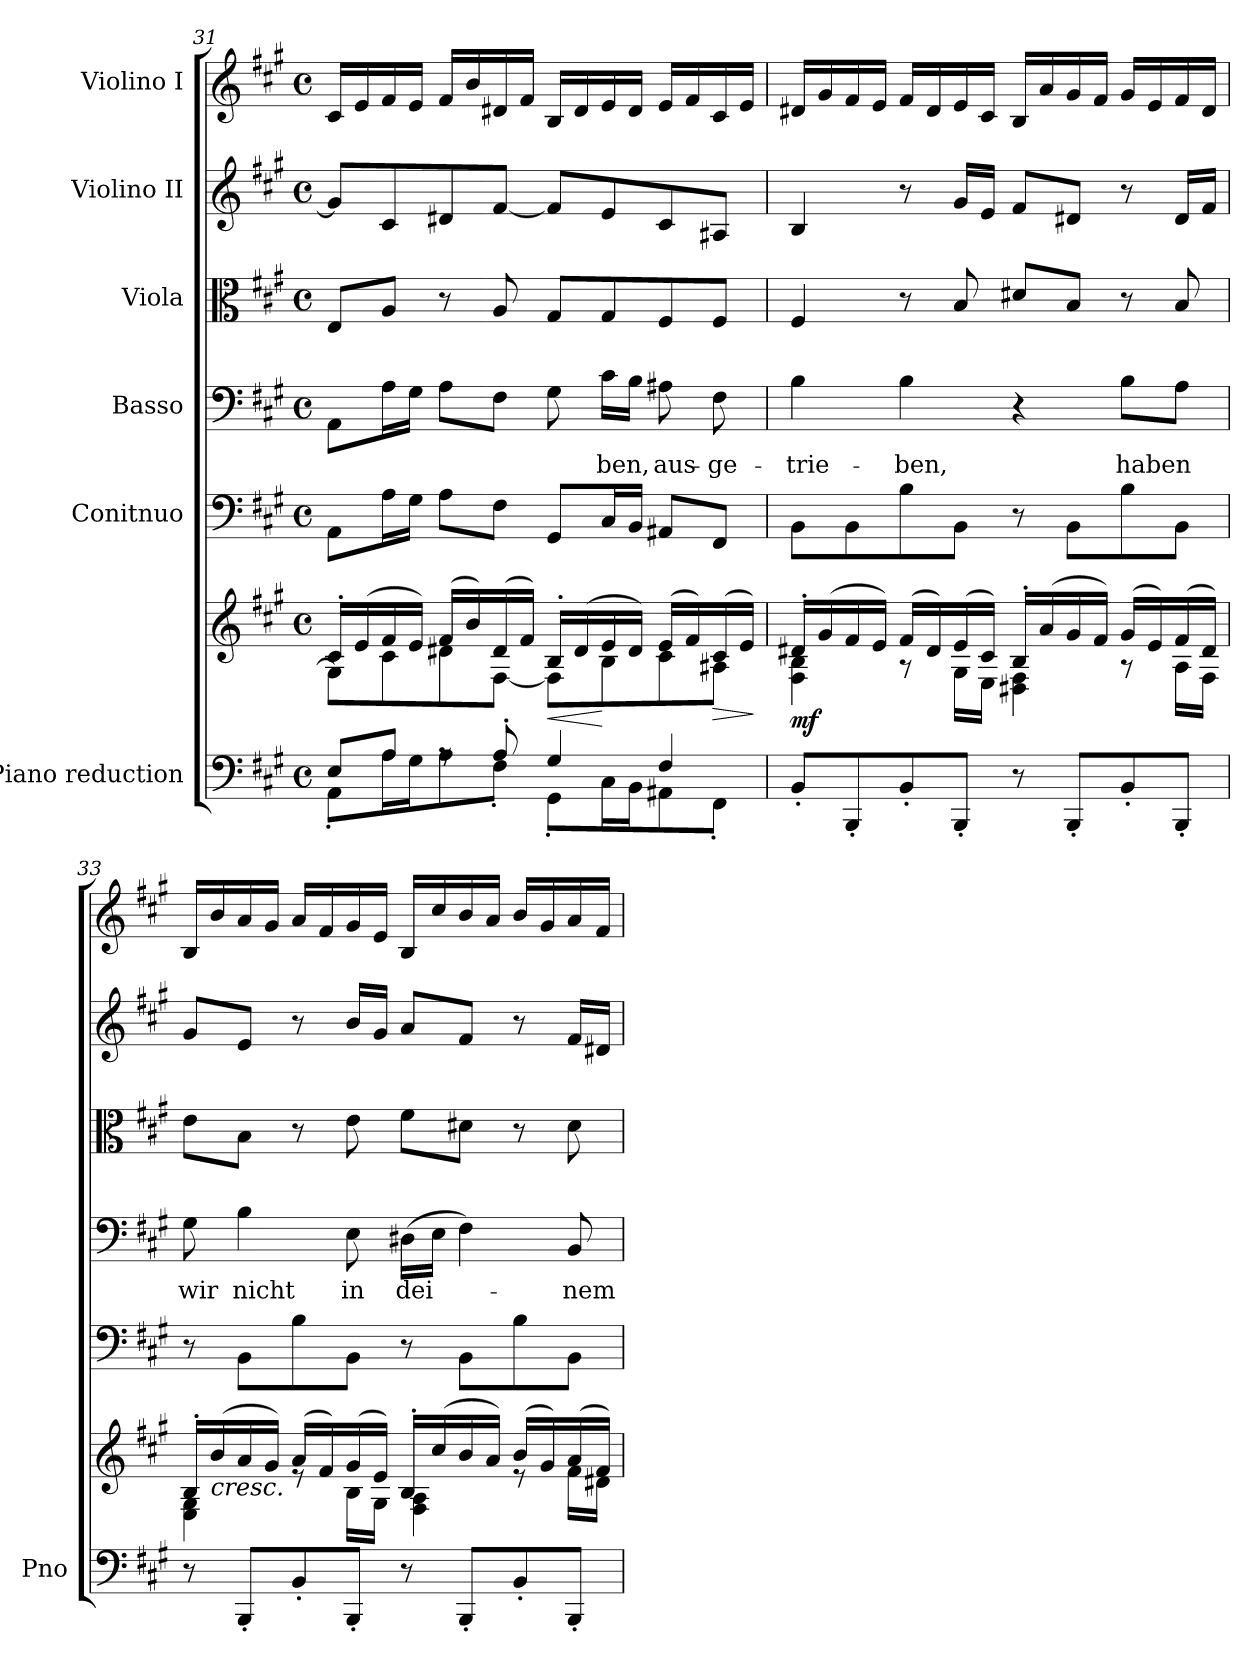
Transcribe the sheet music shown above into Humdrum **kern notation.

**kern	**kern	**dynam	**kern	**kern	**text	**kern	**kern	**kern
*part6	*part6	*part6	*part5	*part4	*part4	*part3	*part2	*part1
*staff7	*staff6	*staff6/7	*staff5	*staff4	*staff4	*staff3	*staff2	*staff1
*I"Piano reduction	*	*	*I"Conitnuo	*I"Basso	*	*I"Viola	*I"Violino II	*I"Violino I
*I'Pno	*	*	*	*	*	*	*	*
*clefF4	*clefG2	*	*clefF4	*clefF4	*	*clefC3	*clefG2	*clefG2
*k[f#c#g#]	*k[f#c#g#]	*	*k[f#c#g#]	*k[f#c#g#]	*	*k[f#c#g#]	*k[f#c#g#]	*k[f#c#g#]
*M4/4	*M4/4	*	*M4/4	*M4/4	*	*M4/4	*M4/4	*M4/4
*met(c)	*met(c)	*	*met(c)	*met(c)	*	*met(c)	*met(c)	*met(c)
=31	=31	=31	=31	=31	=31	=31	=31	=31
*^	*^	*	*	*	*	*	*	*
8E/L	8AA'\L	16c#'/LL	8G#\L]	.	8AA\L	8AA\L	.	8E/L	8g#/L]	16c#/LL
.	.	(>16e/	.	.	.	.	.	.	.	16e/
8A/J	16A\L	16f#/	8c#\	.	16A\L	16A\L	.	8A/J	8c#/	16f#/
.	16G#\J	16e/JJ)	.	.	16G#\JJ	16G#\JJ	.	.	.	16e/JJ
8rA	8A\	(>16f#/LL	8d#X\	.	8A\L	8A\L	.	8r	8d#X/	16f#/LL
.	.	16b/)	.	.	.	.	.	.	.	16b/
8A'/	8F#'\J	(>16d#/	[8F#\J	.	8F#\J	8F#\J	.	8A/	[8f#/J	16d#X/
.	.	16f#/JJ)	.	.	.	.	.	.	.	16f#/JJ
!	!	!	!	!LO:HP:b	!	!	!	!	!	!
4G#/	8GG#'\L	16B'/LL	8F#\L]	<	8GG#/L	8G#\	.	8G#/L	8f#/L]	16B/LL
.	.	(>16d#/	.	.	.	.	.	.	.	16d#/
!	!	!	!	!	!	!	!LO:LY:b	!	!	!
.	16C#\L	16e/	8B\	[	16C#/L	16c#\LL	-ben,	8G#/	8e/	16e/
.	16BB\J	16d#/JJ)	.	.	16BB/JJ	16B\JJ	.	.	.	16d#/JJ
!	!	!	!	!	!	!	!LO:LY:b	!	!	!
4F#/	8AA#X\	(>16e/LL	8c#\	.	8AA#X/L	8A#X\	aus-	8F#/	8c#/	16e/LL
.	.	16f#/)	.	.	.	.	.	.	.	16f#/
!	!	!	!	!LO:HP:b	!	!	!LO:LY:b	!	!	!
.	8FF#'\J	(>16c#/	8A#X\J	>	8FF#/J	8F#\	-ge-	8F#/J	8A#X/J	16c#/
.	.	16e/JJ)	.	.	.	.	.	.	.	16e/JJ
*v	*v	*	*	*	*	*	*	*	*	*
*	*v	*v	*	*	*	*	*	*	*
.	.	]	.	.	.	.	.	.
!!LO:PB:g=z
=32	=32	=32	=32	=32	=32	=32	=32	=32
*	*^	*	*	*	*	*	*	*
!	!	!	!LO:DY:b	!	!	!LO:LY:b	!	!	!
8BB'/L	16d#X'/LL	4F#\ 4B\	mf	8BB\L	4B\	-trie-	4F#/	4B/	16d#X/LL
.	(>16g#/	.	.	.	.	.	.	.	16g#/
8BBB'/	16f#/	.	.	8BB\	.	.	.	.	16f#/
.	16e/JJ)	.	.	.	.	.	.	.	16e/JJ
!	!	!	!	!	!	!LO:LY:b	!	!	!
8BB'/	(>16f#/LL	8rA	.	8B\	4B\	ben,	8r	8r	16f#/LL
.	16d#/)	.	.	.	.	.	.	.	16d#/
8BBB'/J	(>16e/	16G#\LL	.	8BB\J	.	.	8B/	16g#/LL	16e/
.	16c#/JJ)	16E\JJ	.	.	.	.	.	16e/JJ	16c#/JJ
8r	16B'/LL	4D#X\ 4F#\	.	8r	4r	.	8d#X/L	8f#/L	16B/LL
.	(>16a/	.	.	.	.	.	.	.	16a/
8BBB'/L	16g#/	.	.	8BB\L	.	.	8B/J	8d#X/J	16g#/
.	16f#/JJ)	.	.	.	.	.	.	.	16f#/JJ
!	!	!	!	!	!	!LO:LY:b	!	!	!
8BB'/	(>16g#/LL	8rA	.	8B\	8B\L	haben	8r	8r	16g#/LL
.	16e/)	.	.	.	.	.	.	.	16e/
8BBB'/J	(>16f#/	16A\LL	.	8BB\J	8A\J	.	8B/	16d#/LL	16f#/
.	16d#/JJ)	16F#\JJ	.	.	.	.	.	16f#/JJ	16d#/JJ
=33	=33	=33	=33	=33	=33	=33	=33	=33	=33
!	!	!	!	!	!	!LO:LY:b	!	!	!
8r	16B'/LL	4E\ 4G#\	.	8r	8G#\	wir	8e\L	8g#/L	16B/LL
!	!LO:TX:b:i:t=cresc.	!	!	!	!	!	!	!	!
.	(>16b/	.	.	.	.	.	.	.	16b/
!	!	!	!	!	!	!LO:LY:b	!	!	!
8BBB'/L	16a/	.	.	8BB\L	4B\	nicht	8B\J	8e/J	16a/
.	16g#/JJ)	.	.	.	.	.	.	.	16g#/JJ
8BB'/	(>16a/LL	8re	.	8B\	.	.	8r	8r	16a/LL
.	16f#/)	.	.	.	.	.	.	.	16f#/
!	!	!	!	!	!	!LO:LY:b	!	!	!
8BBB'/J	(>16g#/	16B\LL	.	8BB\J	8E\	in	8e\	16b/LL	16g#/
.	16e/JJ)	16G#\JJ	.	.	.	.	.	16g#/JJ	16e/JJ
!	!	!	!	!	!	!LO:LY:b	!	!	!
8r	16B'/LL	4F#\ 4A\	.	8r	(>16D#X\LL	dei-	8f#\L	8a/L	16B/LL
.	(>16cc#/	.	.	.	16E\JJ	.	.	.	16cc#/
8BBB'/L	16b/	.	.	8BB\L	4F#\)	.	8d#X\J	8f#/J	16b/
.	16a/JJ)	.	.	.	.	.	.	.	16a/JJ
8BB'/	(>16b/LL	8re	.	8B\	.	.	8r	8r	16b/LL
.	16g#/)	.	.	.	.	.	.	.	16g#/
!	!	!	!	!	!	!LO:LY:b	!	!	!
8BBB'/J	(>16a/	16f#\LL	.	8BB\J	8BB/	-nem	8d#\	16f#/LL	16a/
.	16f#/JJ)	16d#X\JJ	.	.	.	.	.	16d#X/JJ	16f#/JJ
*	*v	*v	*	*	*	*	*	*	*
=	=	=	=	=	=	=	=	=
*-	*-	*-	*-	*-	*-	*-	*-	*-
